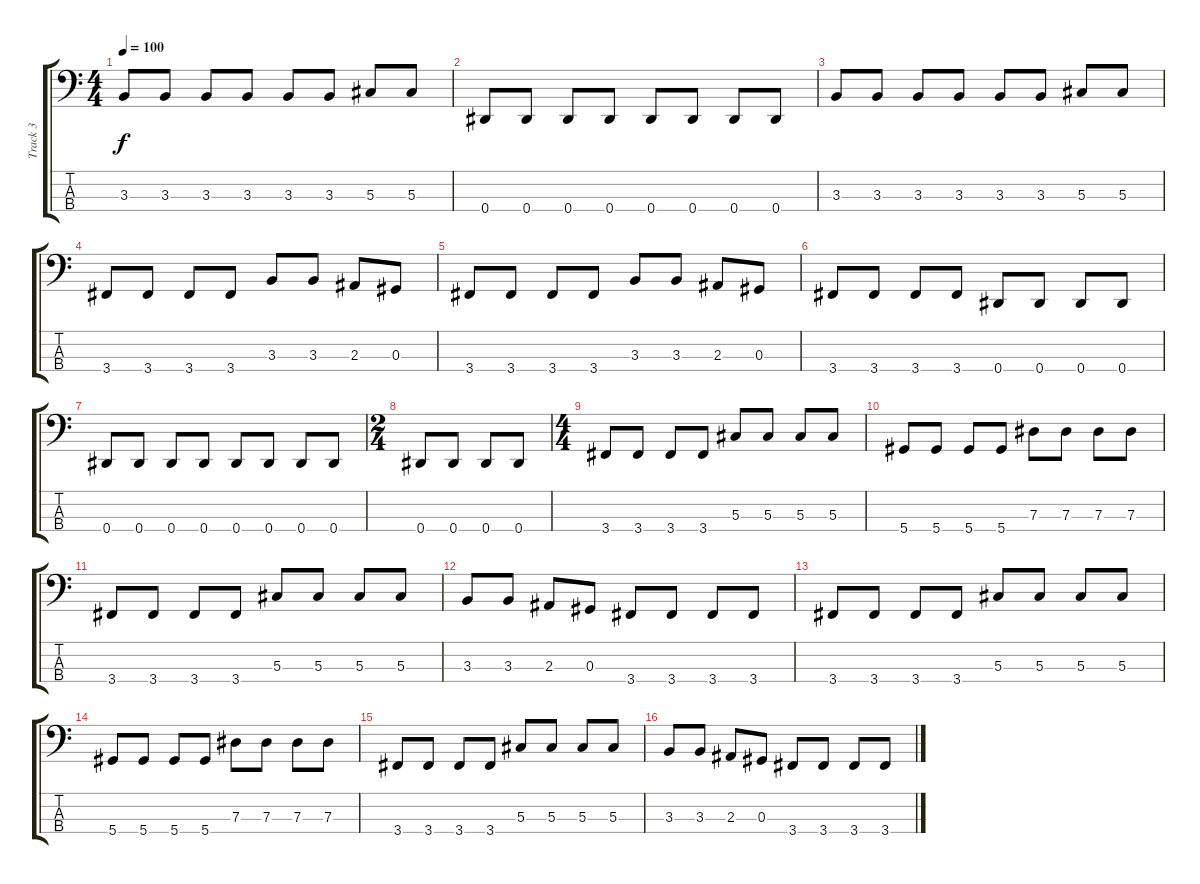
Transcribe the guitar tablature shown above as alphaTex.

\track ("Track 3" "Track 3") {instrument acousticguitarnylon}
\staff {score tabs}
\tuning (Gb2 Db2 Ab1 Eb1) {hide}
\ts (4 4)
\tempo 100
\clef f4
\ks c
3.3.8{dy f} 3.3.8 3.3.8 3.3.8 3.3.8 3.3.8 5.3.8 5.3.8 |
0.4.8 0.4.8 0.4.8 0.4.8 0.4.8 0.4.8 0.4.8 0.4.8 |
3.3.8 3.3.8 3.3.8 3.3.8 3.3.8 3.3.8 5.3.8 5.3.8 |
3.4.8 3.4.8 3.4.8 3.4.8 3.3.8 3.3.8 2.3.8 0.3.8 |
3.4.8 3.4.8 3.4.8 3.4.8 3.3.8 3.3.8 2.3.8 0.3.8 |
3.4.8 3.4.8 3.4.8 3.4.8 0.4.8 0.4.8 0.4.8 0.4.8 |
0.4.8 0.4.8 0.4.8 0.4.8 0.4.8 0.4.8 0.4.8 0.4.8 |
\ts (2 4)
0.4.8 0.4.8 0.4.8 0.4.8 |
\ts (4 4)
3.4.8 3.4.8 3.4.8 3.4.8 5.3.8 5.3.8 5.3.8 5.3.8 |
5.4.8 5.4.8 5.4.8 5.4.8 7.3.8 7.3.8 7.3.8 7.3.8 |
3.4.8 3.4.8 3.4.8 3.4.8 5.3.8 5.3.8 5.3.8 5.3.8 |
3.3.8 3.3.8 2.3.8 0.3.8 3.4.8 3.4.8 3.4.8 3.4.8 |
3.4.8 3.4.8 3.4.8 3.4.8 5.3.8 5.3.8 5.3.8 5.3.8 |
5.4.8 5.4.8 5.4.8 5.4.8 7.3.8 7.3.8 7.3.8 7.3.8 |
3.4.8 3.4.8 3.4.8 3.4.8 5.3.8 5.3.8 5.3.8 5.3.8 |
3.3.8 3.3.8 2.3.8 0.3.8 3.4.8 3.4.8 3.4.8 3.4.8
